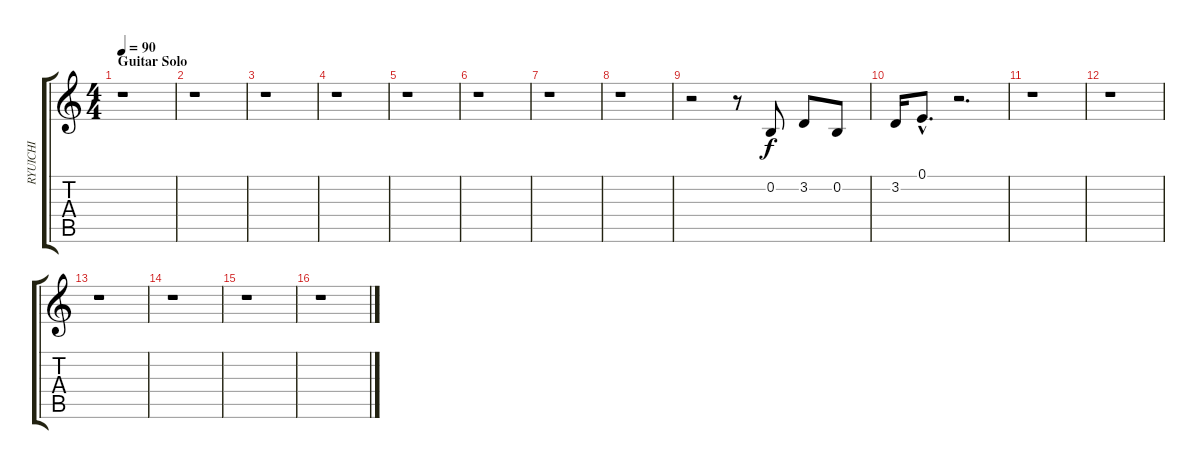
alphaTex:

\track ("RYUICHI" "RYUICHI") {instrument tenorsax}
\staff {score tabs}
\tuning (E4 B3 G3 D3 A2 E2) {hide}
\ts (4 4)
\section ("" "Guitar Solo")
\tempo 90
\clef g2
\ks c
r.1{dy f} |
r.1 |
r.1 |
r.1 |
r.1 |
r.1 |
r.1 |
r.1 |
r.2 r.8 0.2.8 3.2.8 0.2.8 |
3.2.16 0.1{hac}.8{d} r.2{d} |
r.1 |
r.1 |
r.1 |
r.1 |
r.1 |
r.1
